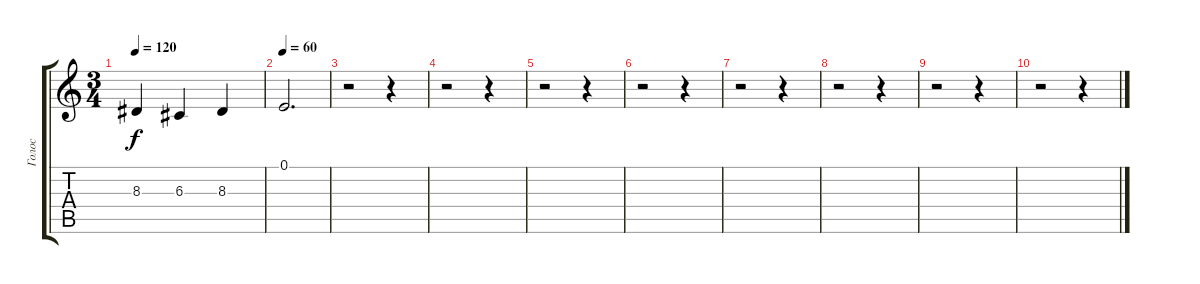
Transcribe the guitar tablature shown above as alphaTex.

\track ("Голос" "Голос") {instrument fx5brightness}
\staff {score tabs}
\tuning (E4 B3 G3 D3 A2 E2) {hide}
\ts (3 4)
\tempo 120
\clef g2
\ks c
8.3.4{dy f} 6.3.4 8.3.4 |
\tempo 60
0.1.2{d} |
r.2 r.4 |
r.2 r.4 |
r.2 r.4 |
r.2 r.4 |
r.2 r.4 |
r.2 r.4 |
r.2 r.4 |
r.2 r.4
